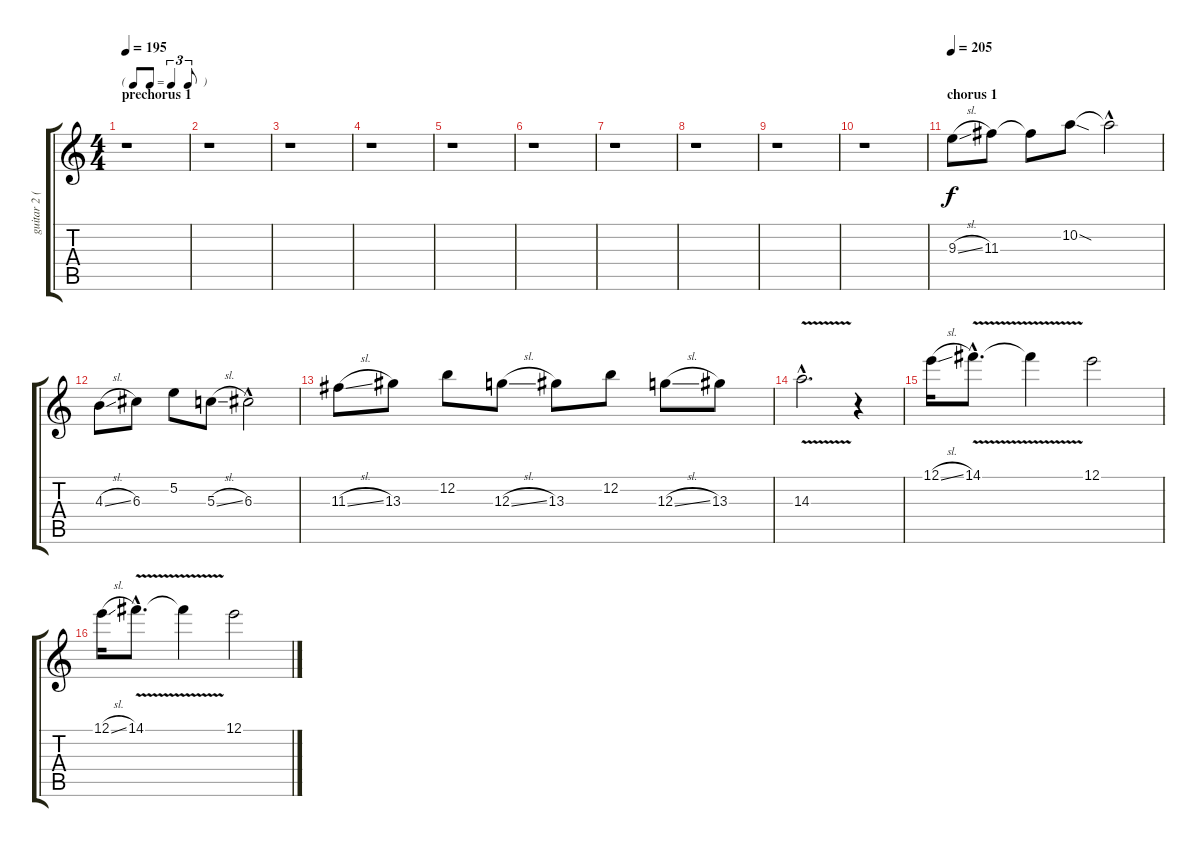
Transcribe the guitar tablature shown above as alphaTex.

\track ("guitar 2 (slide)" "guitar 2 (") {instrument overdrivenguitar}
\staff {score tabs}
\tuning (E4 B3 G3 D3 A2 E2) {hide}
\ts (4 4)
\tf triplet8th
\section ("" "prechorus 1")
\tempo 195
\clef g2
\ks c
r.1{dy mp} |
r.1 |
r.1 |
r.1 |
r.1 |
r.1 |
r.1 |
r.1 |
r.1 |
r.1 |
\section ("" "chorus 1")
\tempo 205
9.3{sl}.8{dy f} 11.3.8 11.3{t}.8 10.2{sod}.8 10.2{hac t}.2 |
4.3{sl}.8 6.3.8 5.2.8 5.3{sl}.8 6.3{hac}.2 |
11.3{sl}.8 13.3.8 12.2.8 12.3{sl}.8 13.3.8 12.2.8 12.3{sl}.8 13.3.8 |
14.3{v hac}.2{d} r.4 |
12.1{sl}.16 14.1{v hac}.8{d} 14.1{t}.4 12.1.2 |
12.1{sl}.16 14.1{v hac}.8{d} 14.1{t}.4 12.1.2
